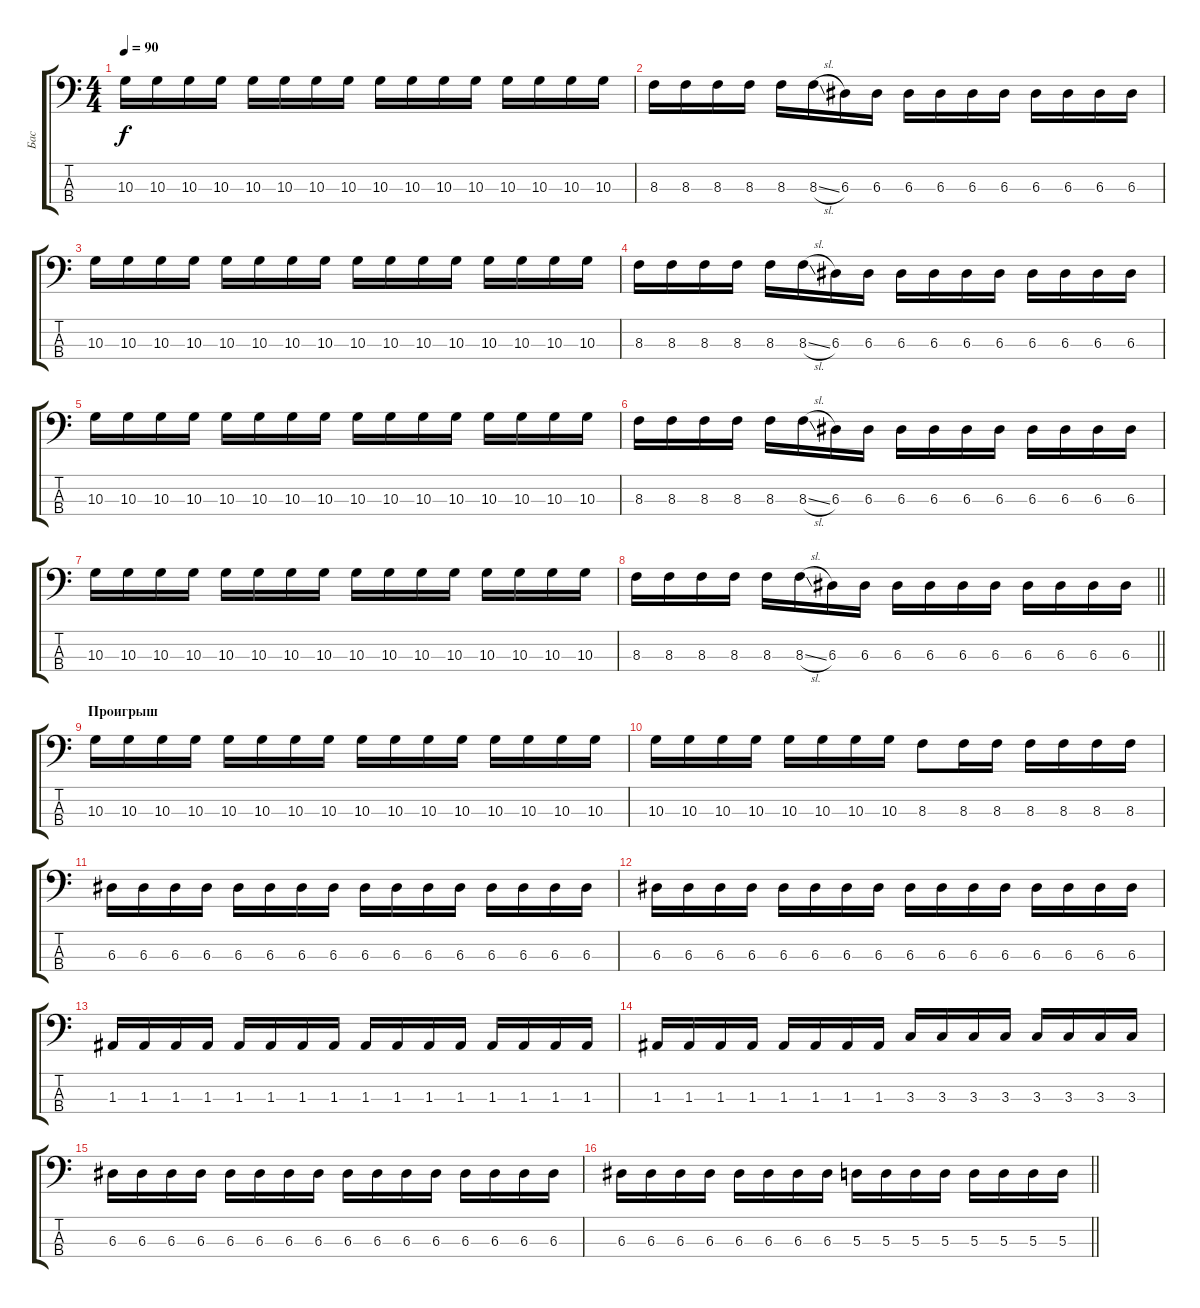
\track ("Бас" "Бас") {instrument electricbasspick}
\staff {score tabs}
\tuning (G2 D2 A1 E1) {hide}
\ts (4 4)
\section ("" " ")
\tempo 90
\clef f4
\ks c
10.3.16{dy f} 10.3.16 10.3.16 10.3.16 10.3.16 10.3.16 10.3.16 10.3.16 10.3.16 10.3.16 10.3.16 10.3.16 10.3.16 10.3.16 10.3.16 10.3.16 |
8.3.16 8.3.16 8.3.16 8.3.16 8.3.16 8.3{sl}.16 6.3.16 6.3.16 6.3.16 6.3.16 6.3.16 6.3.16 6.3.16 6.3.16 6.3.16 6.3.16 |
10.3.16 10.3.16 10.3.16 10.3.16 10.3.16 10.3.16 10.3.16 10.3.16 10.3.16 10.3.16 10.3.16 10.3.16 10.3.16 10.3.16 10.3.16 10.3.16 |
8.3.16 8.3.16 8.3.16 8.3.16 8.3.16 8.3{sl}.16 6.3.16 6.3.16 6.3.16 6.3.16 6.3.16 6.3.16 6.3.16 6.3.16 6.3.16 6.3.16 |
10.3.16 10.3.16 10.3.16 10.3.16 10.3.16 10.3.16 10.3.16 10.3.16 10.3.16 10.3.16 10.3.16 10.3.16 10.3.16 10.3.16 10.3.16 10.3.16 |
8.3.16 8.3.16 8.3.16 8.3.16 8.3.16 8.3{sl}.16 6.3.16 6.3.16 6.3.16 6.3.16 6.3.16 6.3.16 6.3.16 6.3.16 6.3.16 6.3.16 |
10.3.16 10.3.16 10.3.16 10.3.16 10.3.16 10.3.16 10.3.16 10.3.16 10.3.16 10.3.16 10.3.16 10.3.16 10.3.16 10.3.16 10.3.16 10.3.16 |
\barLineRight lightlight
8.3.16 8.3.16 8.3.16 8.3.16 8.3.16 8.3{sl}.16 6.3.16 6.3.16 6.3.16 6.3.16 6.3.16 6.3.16 6.3.16 6.3.16 6.3.16 6.3.16 |
\section ("" "Проигрыш")
10.3.16 10.3.16 10.3.16 10.3.16 10.3.16 10.3.16 10.3.16 10.3.16 10.3.16 10.3.16 10.3.16 10.3.16 10.3.16 10.3.16 10.3.16 10.3.16 |
10.3.16 10.3.16 10.3.16 10.3.16 10.3.16 10.3.16 10.3.16 10.3.16 8.3.8 8.3.16 8.3.16 8.3.16 8.3.16 8.3.16 8.3.16 |
6.3.16 6.3.16 6.3.16 6.3.16 6.3.16 6.3.16 6.3.16 6.3.16 6.3.16 6.3.16 6.3.16 6.3.16 6.3.16 6.3.16 6.3.16 6.3.16 |
6.3.16 6.3.16 6.3.16 6.3.16 6.3.16 6.3.16 6.3.16 6.3.16 6.3.16 6.3.16 6.3.16 6.3.16 6.3.16 6.3.16 6.3.16 6.3.16 |
1.3.16 1.3.16 1.3.16 1.3.16 1.3.16 1.3.16 1.3.16 1.3.16 1.3.16 1.3.16 1.3.16 1.3.16 1.3.16 1.3.16 1.3.16 1.3.16 |
1.3.16 1.3.16 1.3.16 1.3.16 1.3.16 1.3.16 1.3.16 1.3.16 3.3.16 3.3.16 3.3.16 3.3.16 3.3.16 3.3.16 3.3.16 3.3.16 |
6.3.16 6.3.16 6.3.16 6.3.16 6.3.16 6.3.16 6.3.16 6.3.16 6.3.16 6.3.16 6.3.16 6.3.16 6.3.16 6.3.16 6.3.16 6.3.16 |
\barLineRight lightlight
6.3.16 6.3.16 6.3.16 6.3.16 6.3.16 6.3.16 6.3.16 6.3.16 5.3.16 5.3.16 5.3.16 5.3.16 5.3.16 5.3.16 5.3.16 5.3.16
